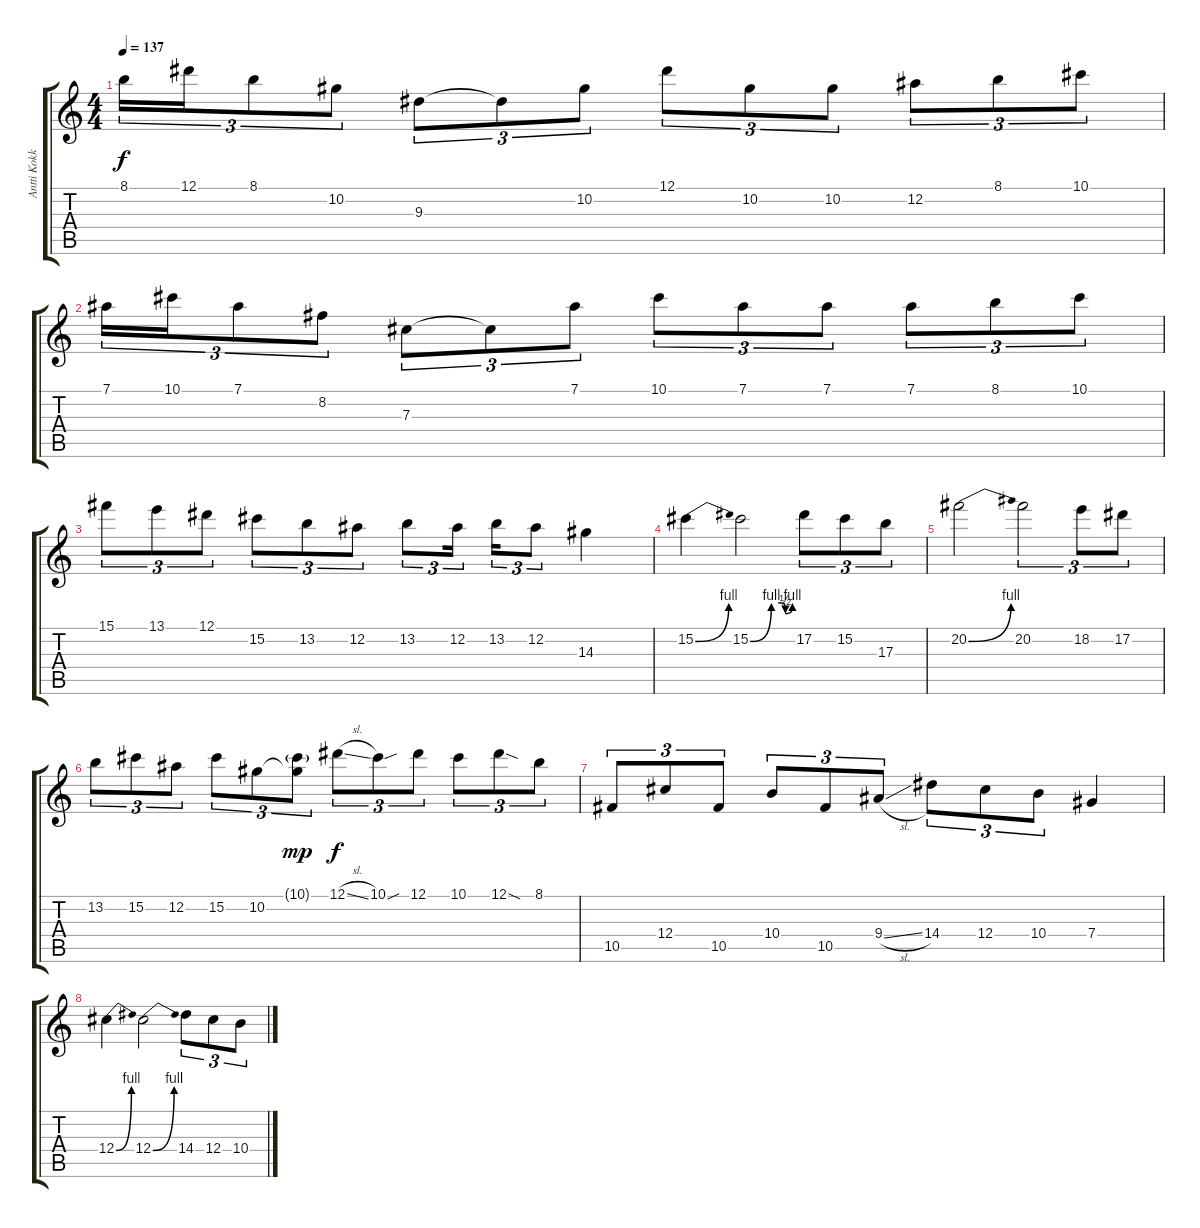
\track ("Antti Kokko" "Antti Kokk") {instrument distortionguitar}
\staff {score tabs}
\tuning (Eb4 Bb3 Gb3 Db3 Ab2 Eb2) {hide}
\ts (4 4)
\tempo 137
\clef g2
\ks c
8.1.16{tu (3 2) dy f} 12.1.16{tu (3 2)} 8.1.8{tu (3 2)} 10.2.8{tu (3 2)} 9.3.8{tu (3 2)} 9.3{t}.8{tu (3 2)} 10.2.8{tu (3 2)} 12.1.8{tu (3 2)} 10.2.8{tu (3 2)} 10.2.8{tu (3 2)} 12.2.8{tu (3 2)} 8.1.8{tu (3 2)} 10.1.8{tu (3 2)} |
7.1.16{tu (3 2)} 10.1.16{tu (3 2)} 7.1.8{tu (3 2)} 8.2.8{tu (3 2)} 7.3.8{tu (3 2)} 7.3{t}.8{tu (3 2)} 7.1.8{tu (3 2)} 10.1.8{tu (3 2)} 7.1.8{tu (3 2)} 7.1.8{tu (3 2)} 7.1.8{tu (3 2)} 8.1.8{tu (3 2)} 10.1.8{tu (3 2)} |
15.1.8{tu (3 2)} 13.1.8{tu (3 2)} 12.1.8{tu (3 2)} 15.2.8{tu (3 2)} 13.2.8{tu (3 2)} 12.2.8{tu (3 2)} 13.2.8{tu (3 2)} 12.2.16{tu (3 2)} 13.2.16{tu (3 2)} 12.2.8{tu (3 2)} 14.3.4 |
15.2{be (bend 0 0 60 4)}.4 15.2{be (custom 0 0 30 4 45 4 50 2 60 4)}.2 17.2.8{tu (3 2)} 15.2.8{tu (3 2)} 17.3.8{tu (3 2)} |
20.2{be (bend 0 0 60 4)}.2 20.2.2{tu (3 2)} 18.2.8{tu (3 2)} 17.2.8{tu (3 2)} |
13.2.8{tu (3 2)} 15.2.8{tu (3 2)} 12.2.8{tu (3 2)} 15.2.8{tu (3 2)} 10.2.8{tu (3 2)} (10.1{g} 10.2{t}).8{tu (3 2) dy mp} 12.1{sl}.8{tu (3 2) dy f} 10.1{sou}.8{tu (3 2)} 12.1.8{tu (3 2)} 10.1.8{tu (3 2)} 12.1{sod}.8{tu (3 2)} 8.1.8{tu (3 2)} |
10.5.8{tu (3 2)} 12.4.8{tu (3 2)} 10.5.8{tu (3 2)} 10.4.8{tu (3 2)} 10.5.8{tu (3 2)} 9.4{sl}.8{tu (3 2)} 14.4.8{tu (3 2)} 12.4.8{tu (3 2)} 10.4.8{tu (3 2)} 7.4.4 |
12.4{be (bend 0 0 60 4)}.4 12.4{be (bend 0 0 60 4)}.2 14.4.8{tu (3 2)} 12.4.8{tu (3 2)} 10.4.8{tu (3 2)}
